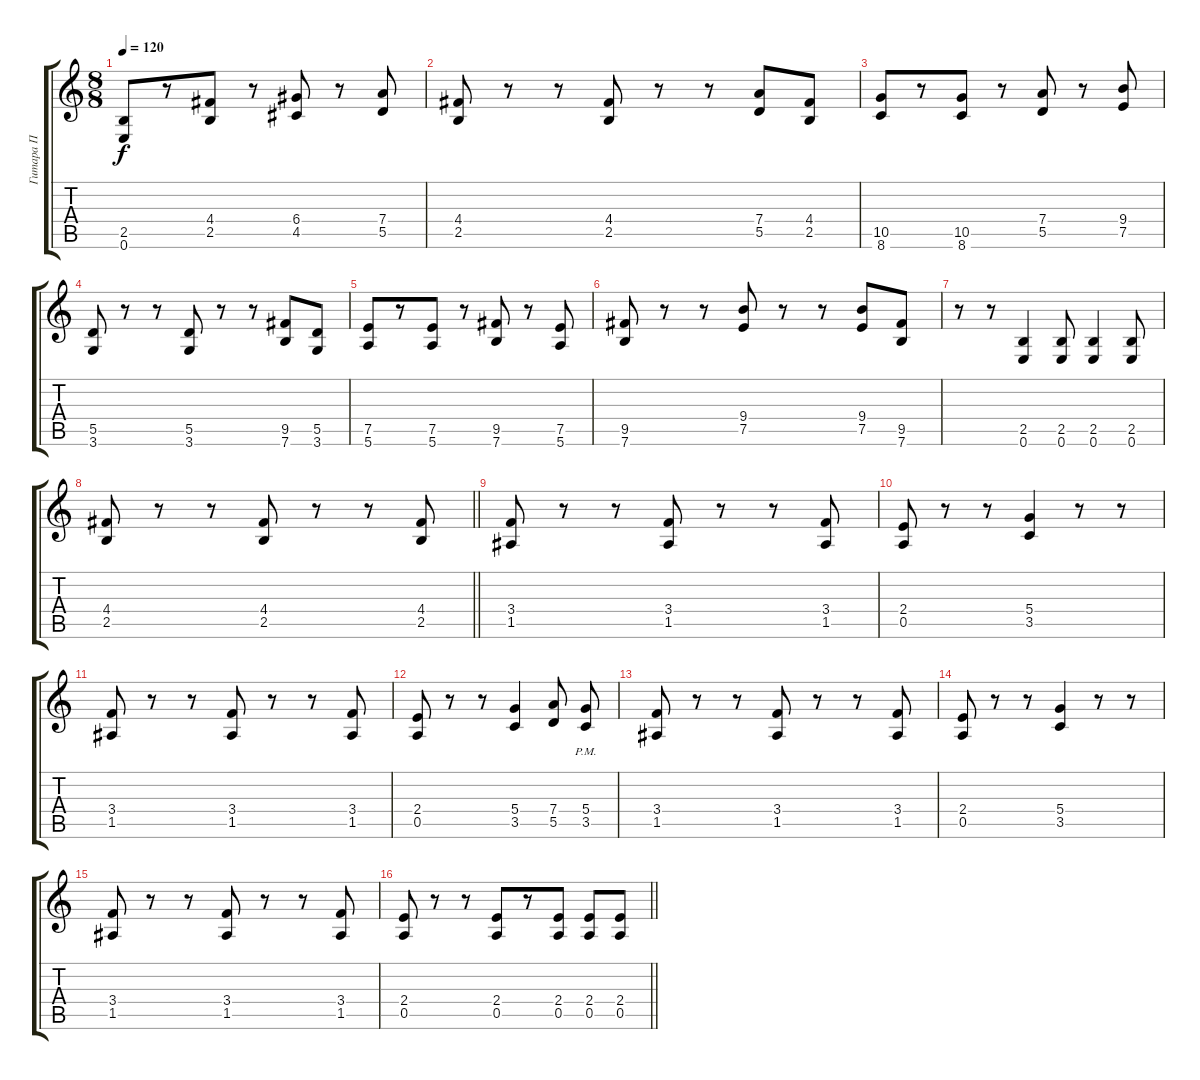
\track ("Гитара П" "Гитара П") {instrument electricguitarclean}
\staff {score tabs}
\tuning (E4 B3 G3 D3 A2 E2) {hide}
\ts (8 8)
\tempo 120
\clef g2
\ks c
(2.5 0.6).8{dy f} r.8 (4.4 2.5).8 r.8 (6.4 4.5).8 r.8 (7.4 5.5).8 |
(4.4 2.5).8 r.8 r.8 (4.4 2.5).8 r.8 r.8 (7.4 5.5).8 (4.4 2.5).8 |
(10.5 8.6).8 r.8 (10.5 8.6).8 r.8 (7.4 5.5).8 r.8 (9.4 7.5).8 |
(5.5 3.6).8 r.8 r.8 (5.5 3.6).8 r.8 r.8 (9.5 7.6).8 (5.5 3.6).8 |
(7.5 5.6).8 r.8 (7.5 5.6).8 r.8 (9.5 7.6).8 r.8 (7.5 5.6).8 |
(9.5 7.6).8 r.8 r.8 (9.4 7.5).8 r.8 r.8 (9.4 7.5).8 (9.5 7.6).8 |
r.8 r.8 (2.5 0.6).4 (2.5 0.6).8 (2.5 0.6).4 (2.5 0.6).8 |
\barLineRight lightlight
(4.4 2.5).8 r.8 r.8 (4.4 2.5).8 r.8 r.8 (4.4 2.5).8 |
\section ("" " ")
(3.4 1.5).8 r.8 r.8 (3.4 1.5).8 r.8 r.8 (3.4 1.5).8 |
(2.4 0.5).8 r.8 r.8 (5.4 3.5).4 r.8 r.8 |
(3.4 1.5).8 r.8 r.8 (3.4 1.5).8 r.8 r.8 (3.4 1.5).8 |
(2.4 0.5).8 r.8 r.8 (5.4 3.5).4 (7.4 5.5).8 (5.4 3.5{pm}).8 |
(3.4 1.5).8 r.8 r.8 (3.4 1.5).8 r.8 r.8 (3.4 1.5).8 |
(2.4 0.5).8 r.8 r.8 (5.4 3.5).4 r.8 r.8 |
(3.4 1.5).8 r.8 r.8 (3.4 1.5).8 r.8 r.8 (3.4 1.5).8 |
\barLineRight lightlight
(2.4 0.5).8 r.8 r.8 (2.4 0.5).8 r.8 (2.4 0.5).8 (2.4 0.5).8 (2.4 0.5).8
